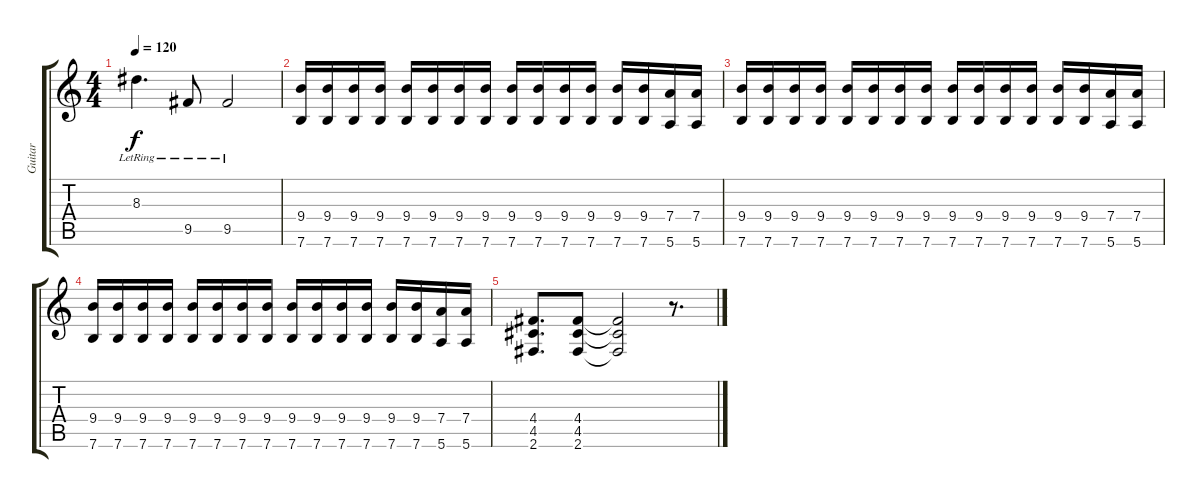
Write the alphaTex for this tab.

\track ("Guitar" "Guitar") {instrument overdrivenguitar}
\staff {score tabs}
\tuning (E4 B3 G3 D3 A2 E2) {hide}
\ts (4 4)
\tempo 120
\clef g2
\ks c
8.3{lr}.4{d dy f} 9.5{lr}.8 9.5{lr}.2 |
(9.4 7.6).16 (9.4 7.6).16 (9.4 7.6).16 (9.4 7.6).16 (9.4 7.6).16 (9.4 7.6).16 (9.4 7.6).16 (9.4 7.6).16 (9.4 7.6).16 (9.4 7.6).16 (9.4 7.6).16 (9.4 7.6).16 (9.4 7.6).16 (9.4 7.6).16 (7.4 5.6).16 (7.4 5.6).16 |
(9.4 7.6).16 (9.4 7.6).16 (9.4 7.6).16 (9.4 7.6).16 (9.4 7.6).16 (9.4 7.6).16 (9.4 7.6).16 (9.4 7.6).16 (9.4 7.6).16 (9.4 7.6).16 (9.4 7.6).16 (9.4 7.6).16 (9.4 7.6).16 (9.4 7.6).16 (7.4 5.6).16 (7.4 5.6).16 |
(9.4 7.6).16 (9.4 7.6).16 (9.4 7.6).16 (9.4 7.6).16 (9.4 7.6).16 (9.4 7.6).16 (9.4 7.6).16 (9.4 7.6).16 (9.4 7.6).16 (9.4 7.6).16 (9.4 7.6).16 (9.4 7.6).16 (9.4 7.6).16 (9.4 7.6).16 (7.4 5.6).16 (7.4 5.6).16 |
(4.4 4.5 2.6).8{d} (4.4 4.5 2.6).8 (4.4{t} 4.5{t} 2.6{t}).2 r.8{d}
